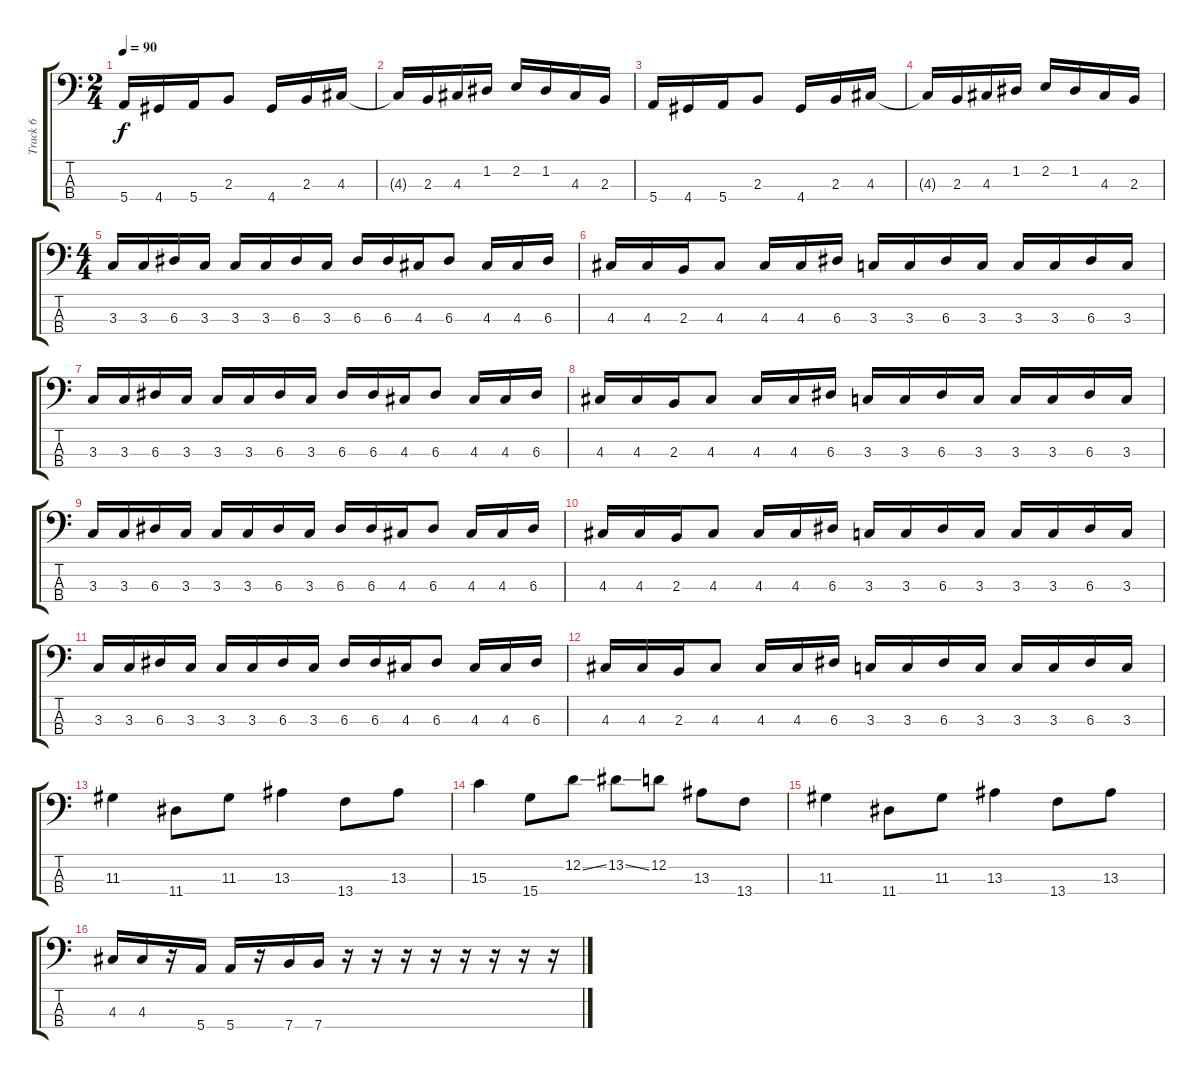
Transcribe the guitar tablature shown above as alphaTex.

\track ("Track 6" "Track 6") {instrument synthbass2}
\staff {score tabs}
\tuning (G2 D2 A1 E1) {hide}
\ts (2 4)
\tempo 90
\clef f4
\ks c
5.4.16{dy f} 4.4.16 5.4.16 2.3.8 4.4.16 2.3.16 4.3.16 |
4.3{t}.16 2.3.16 4.3.16 1.2.16 2.2.16 1.2.16 4.3.16 2.3.16 |
5.4.16 4.4.16 5.4.16 2.3.8 4.4.16 2.3.16 4.3.16 |
4.3{t}.16 2.3.16 4.3.16 1.2.16 2.2.16 1.2.16 4.3.16 2.3.16 |
\ts (4 4)
3.3.16 3.3.16 6.3.16 3.3.16 3.3.16 3.3.16 6.3.16 3.3.16 6.3.16 6.3.16 4.3.16 6.3.8 4.3.16 4.3.16 6.3.16 |
4.3.16 4.3.16 2.3.16 4.3.8 4.3.16 4.3.16 6.3.16 3.3.16 3.3.16 6.3.16 3.3.16 3.3.16 3.3.16 6.3.16 3.3.16 |
3.3.16 3.3.16 6.3.16 3.3.16 3.3.16 3.3.16 6.3.16 3.3.16 6.3.16 6.3.16 4.3.16 6.3.8 4.3.16 4.3.16 6.3.16 |
4.3.16 4.3.16 2.3.16 4.3.8 4.3.16 4.3.16 6.3.16 3.3.16 3.3.16 6.3.16 3.3.16 3.3.16 3.3.16 6.3.16 3.3.16 |
3.3.16 3.3.16 6.3.16 3.3.16 3.3.16 3.3.16 6.3.16 3.3.16 6.3.16 6.3.16 4.3.16 6.3.8 4.3.16 4.3.16 6.3.16 |
4.3.16 4.3.16 2.3.16 4.3.8 4.3.16 4.3.16 6.3.16 3.3.16 3.3.16 6.3.16 3.3.16 3.3.16 3.3.16 6.3.16 3.3.16 |
3.3.16 3.3.16 6.3.16 3.3.16 3.3.16 3.3.16 6.3.16 3.3.16 6.3.16 6.3.16 4.3.16 6.3.8 4.3.16 4.3.16 6.3.16 |
4.3.16 4.3.16 2.3.16 4.3.8 4.3.16 4.3.16 6.3.16 3.3.16 3.3.16 6.3.16 3.3.16 3.3.16 3.3.16 6.3.16 3.3.16 |
11.3.4 11.4.8 11.3.8 13.3.4 13.4.8 13.3.8 |
15.3.4 15.4.8 12.2{ss}.8 13.2{ss}.8 12.2.8 13.3.8 13.4.8 |
11.3.4 11.4.8 11.3.8 13.3.4 13.4.8 13.3.8 |
4.3.16 4.3.16 r.16 5.4.16 5.4.16 r.16 7.4.16 7.4.16 r.16 r.16 r.16 r.16 r.16 r.16 r.16 r.16
